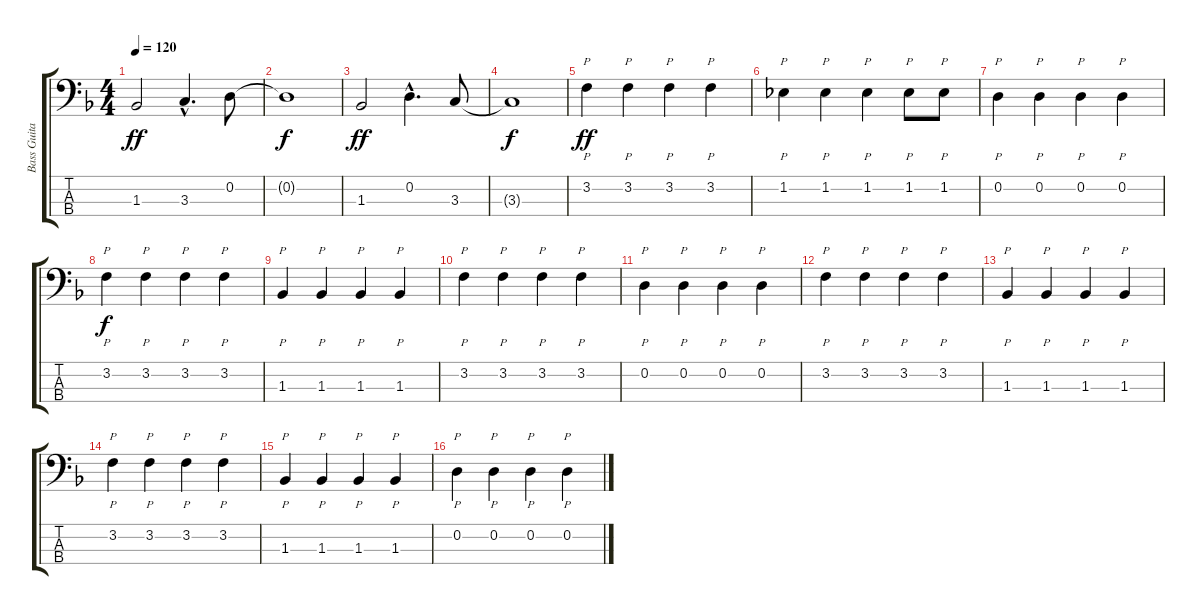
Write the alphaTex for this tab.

\track ("Bass Guitar" "Bass Guita") {instrument electricbassfinger}
\staff {score tabs}
\tuning (G2 D2 A1 E1) {hide}
\ts (4 4)
\tempo 120
\clef f4
\ks f
1.3.2{dy ff} 3.3{hac}.4{d} 0.2.8 |
0.2{t}.1{dy f} |
1.3.2{dy ff} 0.2{hac}.4{d} 3.3.8 |
3.3{t}.1{dy f} |
3.2.4{p dy ff} 3.2.4{p} 3.2.4{p} 3.2.4{p} |
1.2.4{p} 1.2.4{p} 1.2.4{p} 1.2.8{p} 1.2.8{p} |
0.2.4{p} 0.2.4{p} 0.2.4{p} 0.2.4{p} |
3.2.4{p dy f} 3.2.4{p} 3.2.4{p} 3.2.4{p} |
1.3.4{p} 1.3.4{p} 1.3.4{p} 1.3.4{p} |
3.2.4{p} 3.2.4{p} 3.2.4{p} 3.2.4{p} |
0.2.4{p} 0.2.4{p} 0.2.4{p} 0.2.4{p} |
3.2.4{p} 3.2.4{p} 3.2.4{p} 3.2.4{p} |
1.3.4{p} 1.3.4{p} 1.3.4{p} 1.3.4{p} |
3.2.4{p} 3.2.4{p} 3.2.4{p} 3.2.4{p} |
1.3.4{p} 1.3.4{p} 1.3.4{p} 1.3.4{p} |
0.2.4{p} 0.2.4{p} 0.2.4{p} 0.2.4{p}
